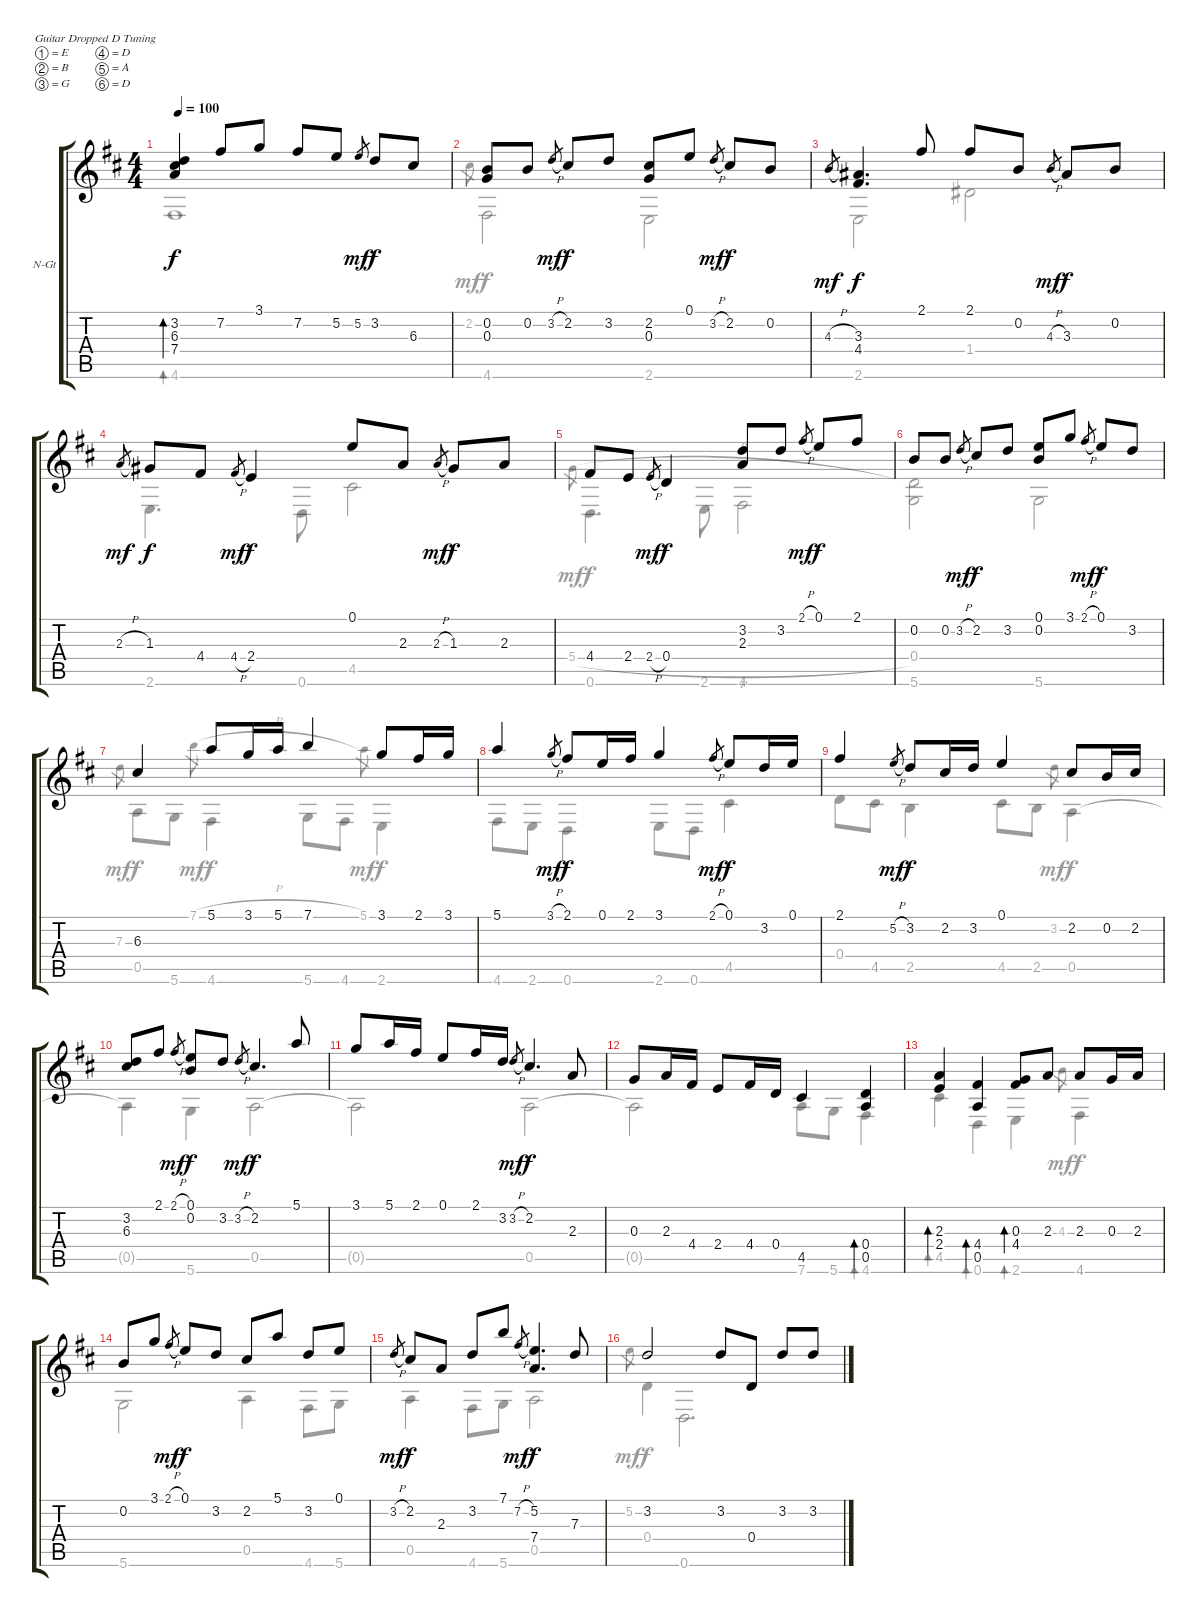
\bracketExtendMode groupsimilarinstruments
\firstSystemTrackNameOrientation horizontal
\otherSystemsTrackNameOrientation horizontal
\track ("2. Allemande" "N-Gt") {instrument acousticguitarnylon}
\staff {score tabs}
\tuning (E4 B3 G3 D3 A2 D2)
\voice
\ts (4 4)
\tempo 100
\clef g2
\ks d
(3.2 6.3 7.4).4{bd 30 dy f} 7.2.8 3.1.8 7.2.8 5.2.8 5.2.8{gr dy mf} 3.2.8{dy f} 6.3.8 |
(0.2 0.3).8 0.2.8 3.2{h}.8{gr dy mf} 2.2.8{dy f} 3.2.8 (2.2 0.3).8 0.1.8 3.2{h}.8{gr dy mf} 2.2.8{dy f} 0.2.8 |
4.3{h}.8{gr dy mf} (3.3 4.4).4{d dy f} 2.1.8 2.1.8 0.2.8 4.3{h}.8{gr dy mf} 3.3.8{dy f} 0.2.8 |
2.3{h}.8{gr dy mf} 1.3.8{dy f} 4.4.8 4.4{h}.8{gr dy mf} 2.4.4{dy f} 0.1.8 2.3.8 2.3{h}.8{gr dy mf} 1.3.8{dy f} 2.3.8 |
4.4.8 2.4.8 2.4{h}.8{gr dy mf} 0.4.4{dy f} (3.2 2.3).8 3.2.8 2.1{h}.8{gr dy mf} 0.1.8{dy f} 2.1.8 |
0.2.8 0.2.8 3.2{h}.8{gr dy mf} 2.2.8{dy f} 3.2.8 (0.1 0.2).8 3.1.8 2.1{h}.8{gr dy mf} 0.1.8{dy f} 3.2.8 |
6.3.4 5.1.8 3.1.16 5.1.16 7.1.4 3.1.8 2.1.16 3.1.16 |
5.1.4 3.1{h}.8{gr dy mf} 2.1.8{dy f} 0.1.16 2.1.16 3.1.4 2.1{h}.8{gr dy mf} 0.1.8{dy f} 3.2.16 0.1.16 |
2.1.4 5.2{h}.8{gr dy mf} 3.2.8{dy f} 2.2.16 3.2.16 0.1.4 2.2.8 0.2.16 2.2.16 |
(3.2 6.3).8 2.1.8 2.1{h}.8{gr dy mf} (0.1 0.2).8{dy f} 3.2.8 3.2{h}.8{gr dy mf} 2.2.4{d dy f} 5.1.8 |
3.1.8 5.1.16 2.1.16 0.1.8 2.1.16 3.2.16 3.2{h}.8{gr dy mf} 2.2.4{d dy f} 2.3.8 |
0.3.8 2.3.16 4.4.16 2.4.8 4.4.16 0.4.16 4.5.4 (0.4 0.5).4{bd 30} |
(2.3 2.4).4{bd 30} (4.4 0.5).4{bd 30} (0.3 4.4).8{bd 30} 2.3.8 2.3.8 0.3.16 2.3.16 |
0.2.8 3.1.8 2.1{h}.8{gr dy mf} 0.1.8{dy f} 3.2.8 2.2.8 5.1.8 3.2.8 0.1.8 |
3.2{h}.8{gr dy mf} 2.2.8{dy f} 2.3.8 3.2.8 7.1.8 7.2{h}.8{gr dy mf} (5.2 7.4).4{d dy f} 7.3.8 |
3.2.2 3.2.8 0.4.8 3.2.8 3.2.8
\voice
\clef g2
\ottava regular
\simile none
\ks d
4.6.1{bd 30 dy f} |
2.2.8{gr dy mf} 4.6.2{dy f} 2.6.2 |
2.6.2 1.4.2 |
2.6.4{d} 0.6.8 4.5.2 |
5.4{h}.8{gr dy mf} 0.6.4{d dy f} 2.6.8 4.6.2 |
(0.4 5.6).2 5.6.2 |
7.3.8{gr dy mf} 0.5.8{dy f} 5.6.8 7.1{h}.8{gr dy mf} 4.6.4{dy f} 5.6.8 4.6.8 5.1.8{gr dy mf} 2.6.4{dy f} |
4.6.8 2.6.8 0.6.4 2.6.8 0.6.8 4.5.4 |
0.4.8 4.5.8 2.5.4 4.5.8 2.5.8 3.2.8{gr dy mf} 0.5.4{dy f} |
0.5{t}.4 5.6.4 0.5.2 |
0.5{t}.2 0.5.2 |
0.5{t}.2 7.6.8 5.6.8 4.6.4{bd 30} |
4.5.4{bd 30} 0.6.4{bd 30} 2.6.4{bd 30} 4.3.8{gr dy mf} 4.6.4{dy f} |
5.6.2 0.5.4 4.6.8 5.6.8 |
0.5.4 4.6.8 5.6.8 0.5.2 |
5.2.8{gr dy mf} 0.4.4{dy f} 0.6.2{d}
